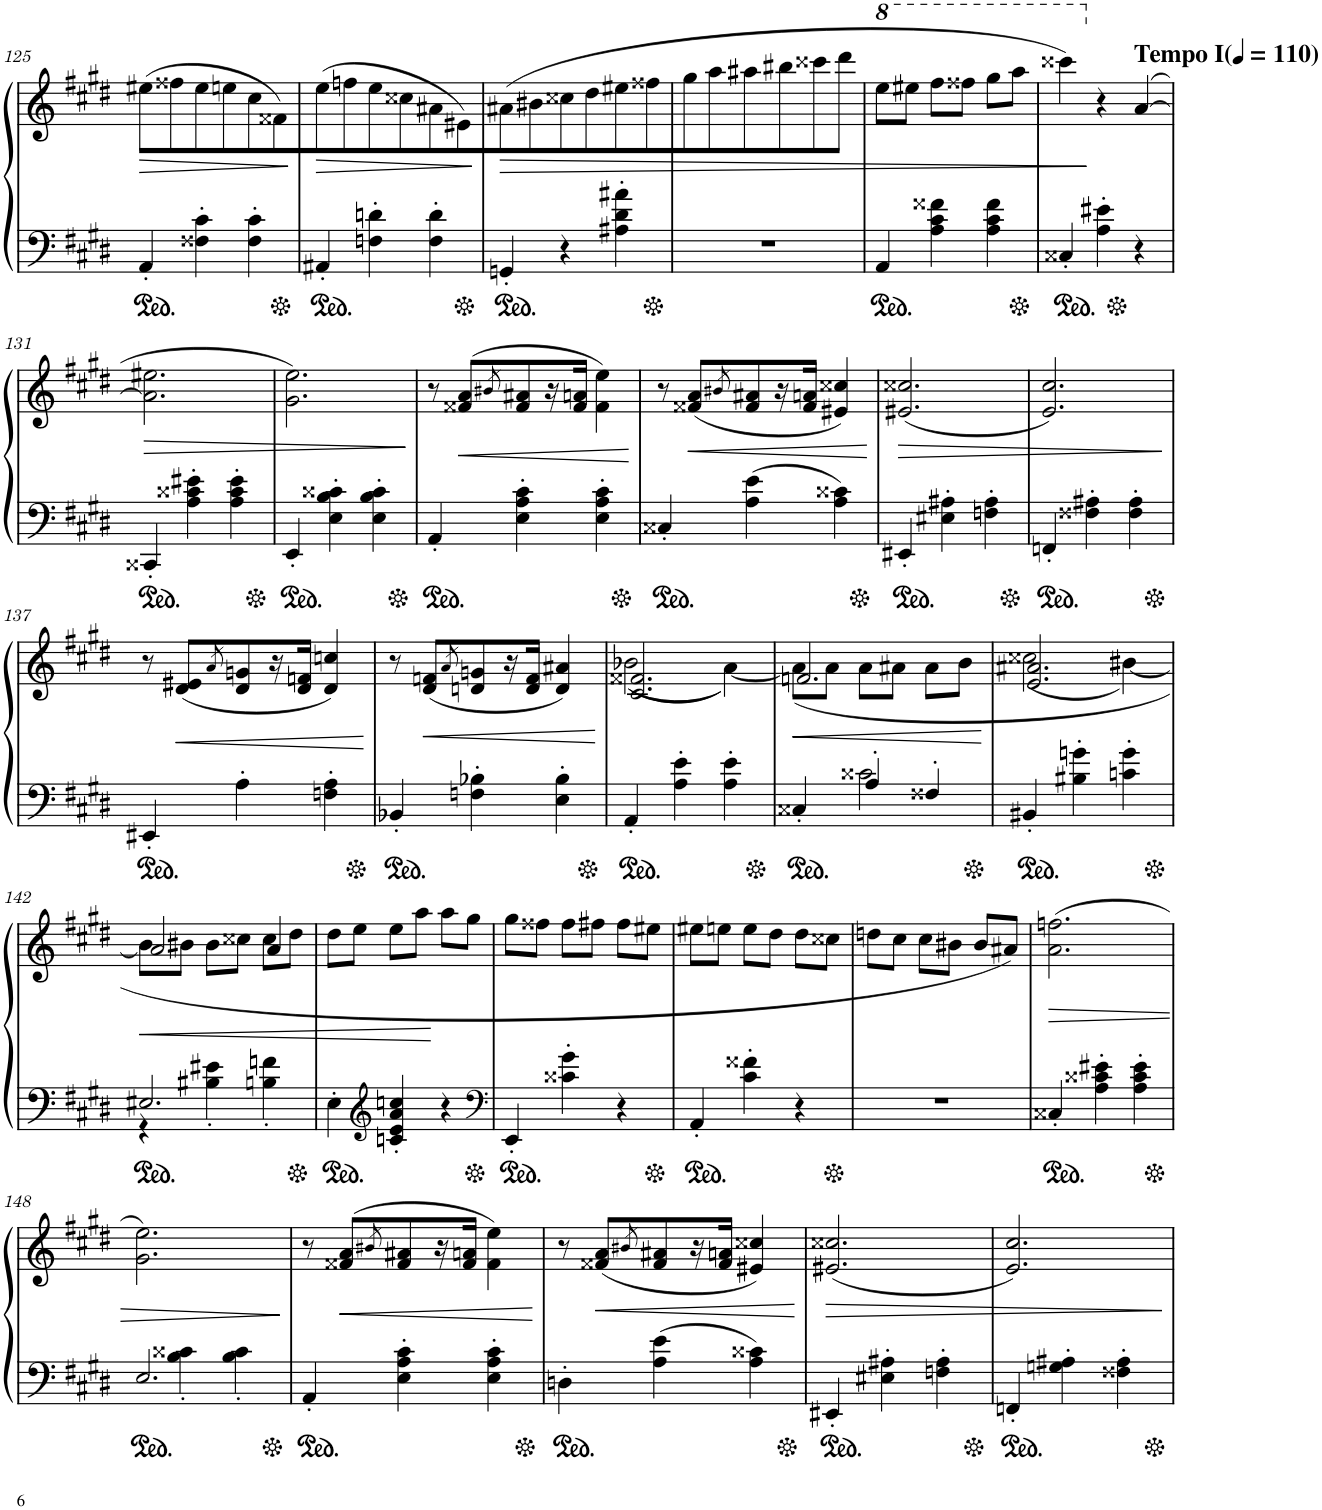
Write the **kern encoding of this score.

**kern	**kern	**dynam
*part1	*part1	*part1
*staff2	*staff1	*staff1/2
*I"Piano	*	*
*I'Pno.	*	*
!!LO:PB:g=z
*clefF4	*clefG2	*
*k[f#c#g#d#]	*k[f#c#g#d#]	*
*M3/4	*M3/4	*
=125	=125	=125
!	!	!LO:HP:b
4AA'/	(8ee#X\L	>
.	8ff##X\	.
4F##X\' 4c#\'	8ee#\	.
.	8een\	.
4F##\' 4c#\'	8cc#\	.
.	8f##X\)	.
.	.	]
=126	=126	=126
!	!	!LO:HP:b
4AA#X'/	(8ee\	>
.	8ffn\	.
4Fn\' 4dn\'	8ee\	.
.	8cc##X\	.
4F\' 4d\'	8a#X\	.
.	8e#X\)	.
.	.	]
=127	=127	=127
!	!	!LO:HP:b
4GGn'/	(8a#X\	>
.	8b#X\	.
4r	8cc##X\	.
.	8dd#\	.
4A#X\' 4d#\' 4a#X\'	8ee#X\	.
.	8ff##X\	.
=128	=128	=128
2.r	8gg#\	.
.	8aa\	.
.	8aa#X\	.
.	8bb#X\	.
.	8ccc##X\	.
.	8ddd#\J	.
=129	=129	=129
*	*8va	*
4AA/	8eee\L	.
.	8eee#X\J	.
4A\ 4c#\ 4f##X\	8fff#\L	.
.	8fff##X\J	.
4A\ 4c#\ 4f##\	8ggg#\L	.
.	8aaa\J	.
=130	=130	=130
4C##X'/	4cccc##X\)	.
*	*X8va	*
4A\' 4e#X\'	4r	]
*	*MM110	*
!	!LO:TX:a:B:t=Tempo I	!
4r	([4a/	.
!!LO:LB:g=z
=131	=131	=131
!	!	!LO:HP:b
4CC##X'/	2.a\] 2.ee#X\	>
4A\' 4c##X\' 4e#X\'	.	.
4A\' 4c##\' 4e#\'	.	.
=132	=132	=132
4EE'/	2.g#\ 2.ee\)	.
4E\' 4B\' 4c##X\'	.	.
4E\' 4B\' 4c##\'	.	.
.	.	]
=133	=133	=133
4AA'/	8r	.
!	!	!LO:HP:b
.	(8f##X/ 8a/L	<
.	8qb#X/	.
4E\' 4A\' 4c#\'	8f##/ 8a#X/	.
.	16r	.
.	16f##/ 16an/JJ	.
4E\' 4A\' 4c#\'	4f##\ 4ee\)	.
.	.	[
=134	=134	=134
4C##X'/	8r	.
!	!	!LO:HP:b
.	(8f##X/ 8a/L	<
.	8qb#X/	.
4A\ 4e\	8f##/ 8a#X/	.
.	16r	.
.	16f##/ 16an/JJ	.
4A\ 4c##X\	4e#X/ 4cc##X/)	.
.	.	[
=135	=135	=135
!	!	!LO:HP:b
4EE#X'/	(2.e#X/ 2.cc##X/	>
4E#X\' 4A#X\'	.	.
4Fn\' 4A#\'	.	.
=136	=136	=136
4FFn'/	2.e/ 2.cc#/)	.
4F##X\' 4A#X\'	.	.
4F##\' 4A#\'	.	.
.	.	]
!!LO:LB:g=z
=137	=137	=137
4EE#X'/	8r	.
!	!	!LO:HP:b
.	(8d#/ 8e#X/L	<
.	8qa/	.
4A'\	8d#/ 8gn/	.
.	16r	.
.	16d#/ 16fn/JJ	.
4Fn\' 4A\'	4d#/ 4ccn/)	.
.	.	[
=138	=138	=138
4BB-X'/	8r	.
!	!	!LO:HP:b
.	(8d#/ 8fn/L	<
.	8qa/	.
4Fn\' 4B-X\'	8dn/ 8gn/	.
.	16r	.
.	16d/ 16f/JJ	.
4E\' 4B-\'	4d/ 4a#X/)	.
.	.	[
=139	=139	=139
*	*^	*
4AA'/	2.c#/ 2.f##X/	((2b-X\	.
4A\' 4e\'	.	.	.
4A\' 4e\'	.	[4a\))	.
=140	=140	=140	=140
*^	*	*	*
!	!	!	!	!LO:HP:b
4C##X'/	4ryy	2.fn/	(8a\L]	<
.	.	.	8a\J	.
4A'/	2c##X\	.	8a\L	.
.	.	.	8a#X\J	.
4F##X'/	.	.	8a#\L	.
.	.	.	8b\J	.
*v	*v	*	*	*
*	*v	*v	*
.	.	[
=141	=141	=141
*	*^	*
4BB#X'/	2.e/ 2.a#X/	(2cc##X\	.
4B#X\' 4gn\'	.	.	.
4cn\' 4g\'	.	[4b#X\)	.
!!LO:LB:g=z	!!
=142	=142	=142	=142
*^	*	*	*
!	!	!	!	!LO:HP:b
2.E#X/	4r	2a/	8b#\L]	<
.	.	.	8b#X\J	.
.	4B#X\' 4e#X\'	.	8b#\L	.
.	.	.	8cc##X\J	.
.	4Bn\' 4fn\'	4a/	8cc##\L	.
.	.	.	8dd#\J	.
*v	*v	*	*	*
*	*v	*v	*
=143	=143	=143
4E'\	8dd#\L	.
.	8ee\J	.
*clefG2	*	*
4cn/' 4e/' 4a/' 4ccn/'	8ee\L	.
.	8aa\J	.
4r	8aa\L	[
.	8gg#\J	.
=144	=144	=144
*clefF4	*	*
4EE'/	8gg#\L	.
.	8ff##X\J	.
4c##X\' 4g#\'	8ff##\L	.
.	8ff#X\J	.
4r	8ff#\L	.
.	8ee#X\J	.
=145	=145	=145
4AA'/	8ee#X\L	.
.	8een\J	.
4c#\' 4f##X\'	8ee\L	.
.	8dd#\J	.
4r	8dd#\L	.
.	8cc##X\J	.
=146	=146	=146
2.r	8ddn\L	.
.	8cc#\J	.
.	8cc#\L	.
.	8b#X\J	.
.	8b#/L	.
.	8a#X/J)	.
=147	=147	=147
!	!	!LO:HP:b
4C##X'/	(2.a\ 2.ffn\	>
4A\' 4c##X\' 4e#X\'	.	.
4A\' 4c##\' 4e#\'	.	.
!!LO:LB:g=z
=148	=148	=148
*^	*	*
2.E/	4ryy	2.g#\ 2.ee\)	.
.	4B\' 4c##X\'	.	.
.	4B\' 4c##\'	.	.
*v	*v	*	*
.	.	]
=149	=149	=149
4AA'/	8r	.
!	!	!LO:HP:b
.	(8f##X/ 8a/L	<
.	8qb#X/	.
4E\' 4A\' 4c#\'	8f##/ 8a#X/	.
.	16r	.
.	16f##/ 16an/JJ	.
4E\' 4A\' 4c#\'	4f##\ 4ee\)	.
.	.	[
=150	=150	=150
4Dn'\	8r	.
!	!	!LO:HP:b
.	(8f##X/ 8a/L	<
.	8qb#X/	.
4A\ 4e\	8f##/ 8a#X/	.
.	16r	.
.	16f##/ 16an/JJ	.
4A\ 4c##X\	4e#X/ 4cc##X/)	.
.	.	[
=151	=151	=151
!	!	!LO:HP:b
4EE#X'/	(2.e#X/ 2.cc##X/	>
4E#X\' 4A#X\'	.	.
4Fn\' 4A#\'	.	.
=152	=152	=152
4FFn'/	2.e/ 2.cc#/)	.
4Gn\' 4A#X\'	.	.
4F##X\' 4A#\'	.	.
.	.	]
=	=	=
*-	*-	*-
